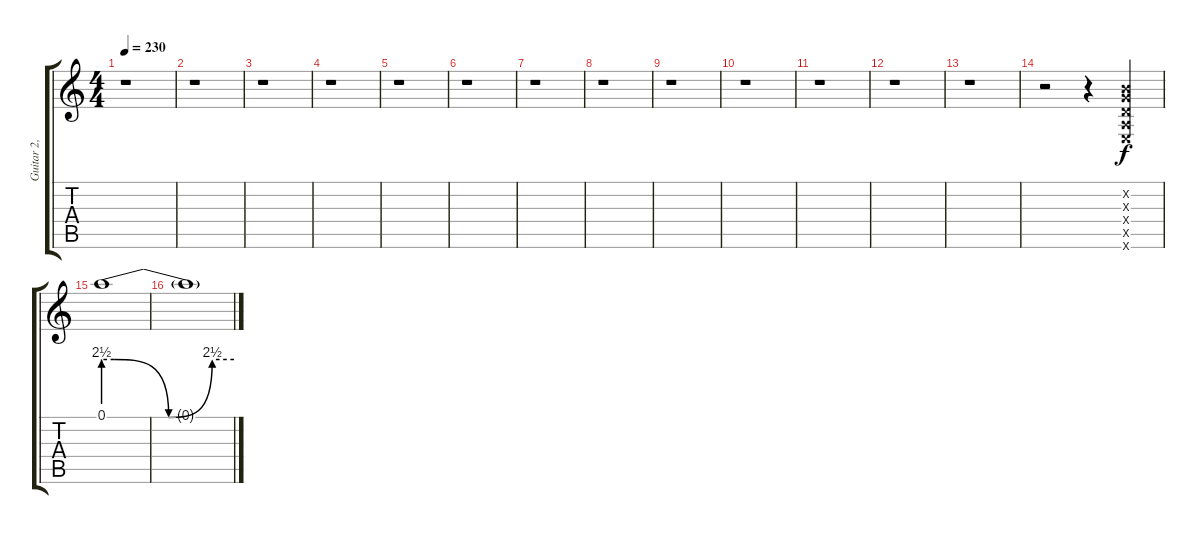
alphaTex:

\track ("Guitar 2, Dime" "Guitar 2, ") {instrument distortionguitar}
\staff {score tabs}
\tuning (E4 B3 G3 D3 A2 E2) {hide}
\ts (4 4)
\tempo 230
\clef g2
\ks c
r.1{dy f} |
r.1 |
r.1 |
r.1 |
r.1 |
r.1 |
r.1 |
r.1 |
r.1 |
r.1 |
r.1 |
r.1 |
r.1 |
r.2 r.4 (0.2{x} 0.3{x} 0.4{x} 0.5{x} 0.6{x}).4 |
0.1{be (custom 0 10 5 10 30 0 50 10 60 10)}.1 |
0.1{t}.1
